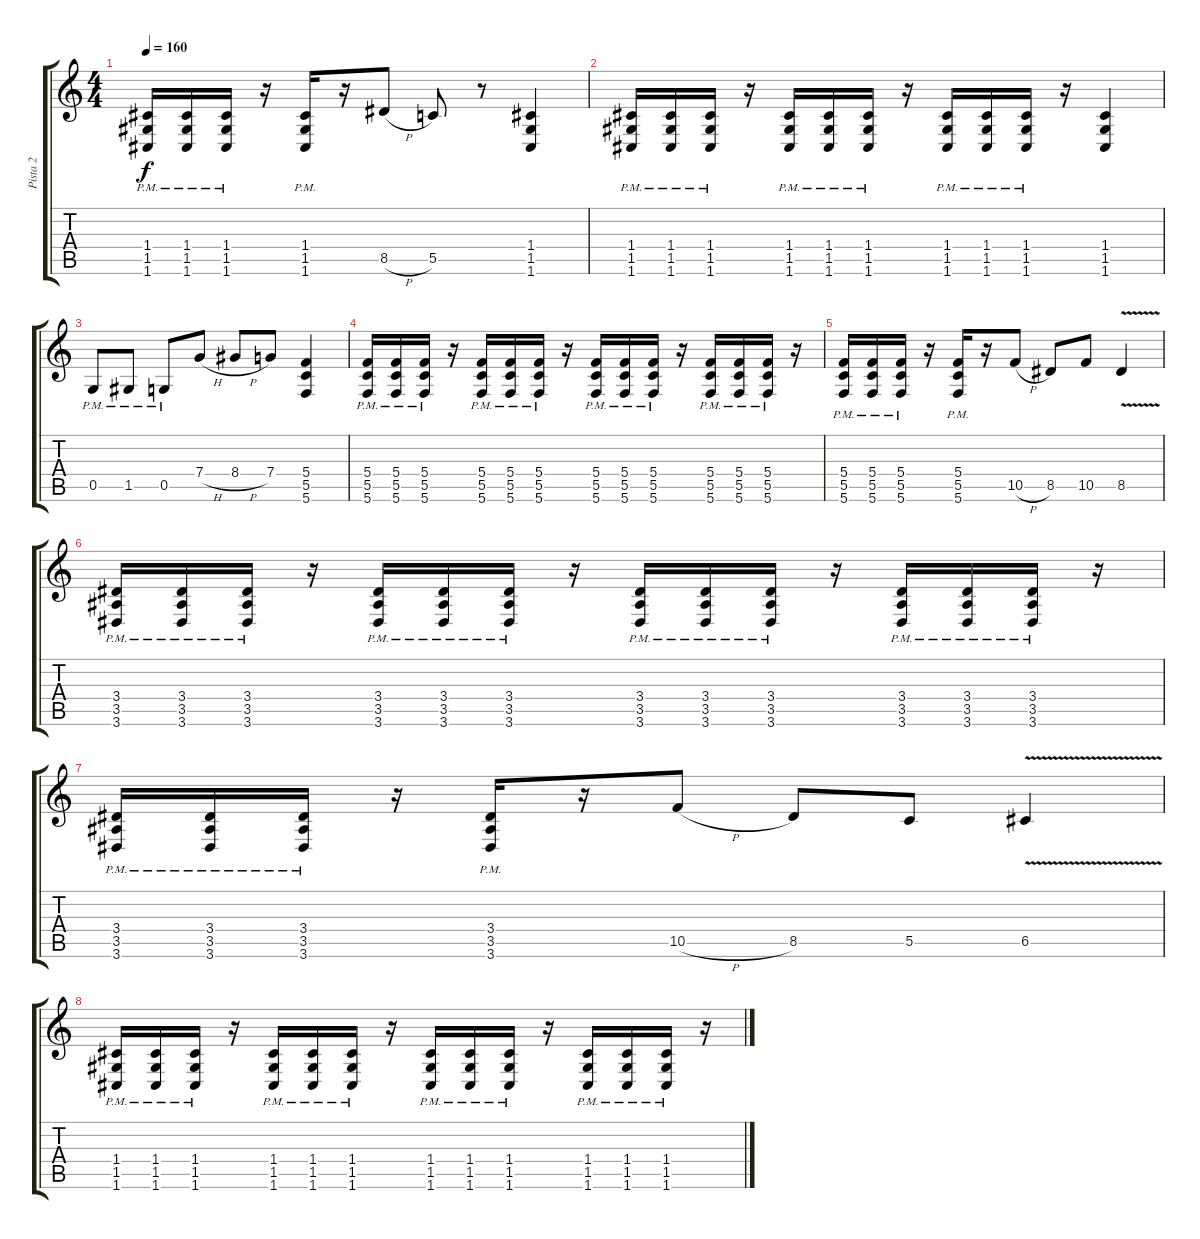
\track ("Pista 2" "Pista 2") {instrument distortionguitar}
\staff {score tabs}
\tuning (D4 A3 F3 C3 G2 C2) {hide}
\ts (4 4)
\tempo 160
\clef g2
\ks c
(1.4{pm} 1.5{pm} 1.6{pm}).16{dy f} (1.4{pm} 1.5{pm} 1.6{pm}).16 (1.4{pm} 1.5{pm} 1.6{pm}).16 r.16 (1.4{pm} 1.5{pm} 1.6{pm}).16 r.16 8.5{h}.8 5.5.8 r.8 (1.4 1.5 1.6).4 |
(1.4{pm} 1.5{pm} 1.6{pm}).16 (1.4{pm} 1.5{pm} 1.6{pm}).16 (1.4{pm} 1.5{pm} 1.6{pm}).16 r.16 (1.4{pm} 1.5{pm} 1.6{pm}).16 (1.4{pm} 1.5{pm} 1.6{pm}).16 (1.4{pm} 1.5{pm} 1.6{pm}).16 r.16 (1.4{pm} 1.5{pm} 1.6{pm}).16 (1.4{pm} 1.5{pm} 1.6{pm}).16 (1.4{pm} 1.5{pm} 1.6{pm}).16 r.16 (1.4 1.5 1.6).4 |
0.5{pm}.8 1.5{pm}.8 0.5{pm}.8 7.4{h}.8 8.4{h}.8 7.4.8 (5.4 5.5 5.6).4 |
(5.4{pm} 5.5{pm} 5.6{pm}).16 (5.4{pm} 5.5{pm} 5.6{pm}).16 (5.4{pm} 5.5{pm} 5.6{pm}).16 r.16 (5.4{pm} 5.5{pm} 5.6{pm}).16 (5.4{pm} 5.5{pm} 5.6{pm}).16 (5.4{pm} 5.5{pm} 5.6{pm}).16 r.16 (5.4{pm} 5.5{pm} 5.6{pm}).16 (5.4{pm} 5.5{pm} 5.6{pm}).16 (5.4{pm} 5.5{pm} 5.6{pm}).16 r.16 (5.4{pm} 5.5{pm} 5.6{pm}).16 (5.4{pm} 5.5{pm} 5.6{pm}).16 (5.4{pm} 5.5{pm} 5.6{pm}).16 r.16 |
(5.4{pm} 5.5{pm} 5.6{pm}).16 (5.4{pm} 5.5{pm} 5.6{pm}).16 (5.4{pm} 5.5{pm} 5.6{pm}).16 r.16 (5.4{pm} 5.5{pm} 5.6{pm}).16 r.16 10.5{h}.8 8.5.8 10.5.8 8.5{v}.4 |
(3.4{pm} 3.5{pm} 3.6{pm}).16 (3.4{pm} 3.5{pm} 3.6{pm}).16 (3.4{pm} 3.5{pm} 3.6{pm}).16 r.16 (3.4{pm} 3.5{pm} 3.6{pm}).16 (3.4{pm} 3.5{pm} 3.6{pm}).16 (3.4{pm} 3.5{pm} 3.6{pm}).16 r.16 (3.4{pm} 3.5{pm} 3.6{pm}).16 (3.4{pm} 3.5{pm} 3.6{pm}).16 (3.4{pm} 3.5{pm} 3.6{pm}).16 r.16 (3.4{pm} 3.5{pm} 3.6{pm}).16 (3.4{pm} 3.5{pm} 3.6{pm}).16 (3.4{pm} 3.5{pm} 3.6{pm}).16 r.16 |
(3.4{pm} 3.5{pm} 3.6{pm}).16 (3.4{pm} 3.5{pm} 3.6{pm}).16 (3.4{pm} 3.5{pm} 3.6{pm}).16 r.16 (3.4{pm} 3.5{pm} 3.6{pm}).16 r.16 10.5{h}.8 8.5.8 5.5.8 6.5{v}.4 |
(1.4{pm} 1.5{pm} 1.6{pm}).16 (1.4{pm} 1.5{pm} 1.6{pm}).16 (1.4{pm} 1.5{pm} 1.6{pm}).16 r.16 (1.4{pm} 1.5{pm} 1.6{pm}).16 (1.4{pm} 1.5{pm} 1.6{pm}).16 (1.4{pm} 1.5{pm} 1.6{pm}).16 r.16 (1.4{pm} 1.5{pm} 1.6{pm}).16 (1.4{pm} 1.5{pm} 1.6{pm}).16 (1.4{pm} 1.5{pm} 1.6{pm}).16 r.16 (1.4{pm} 1.5{pm} 1.6{pm}).16 (1.4{pm} 1.5{pm} 1.6{pm}).16 (1.4{pm} 1.5{pm} 1.6{pm}).16 r.16
